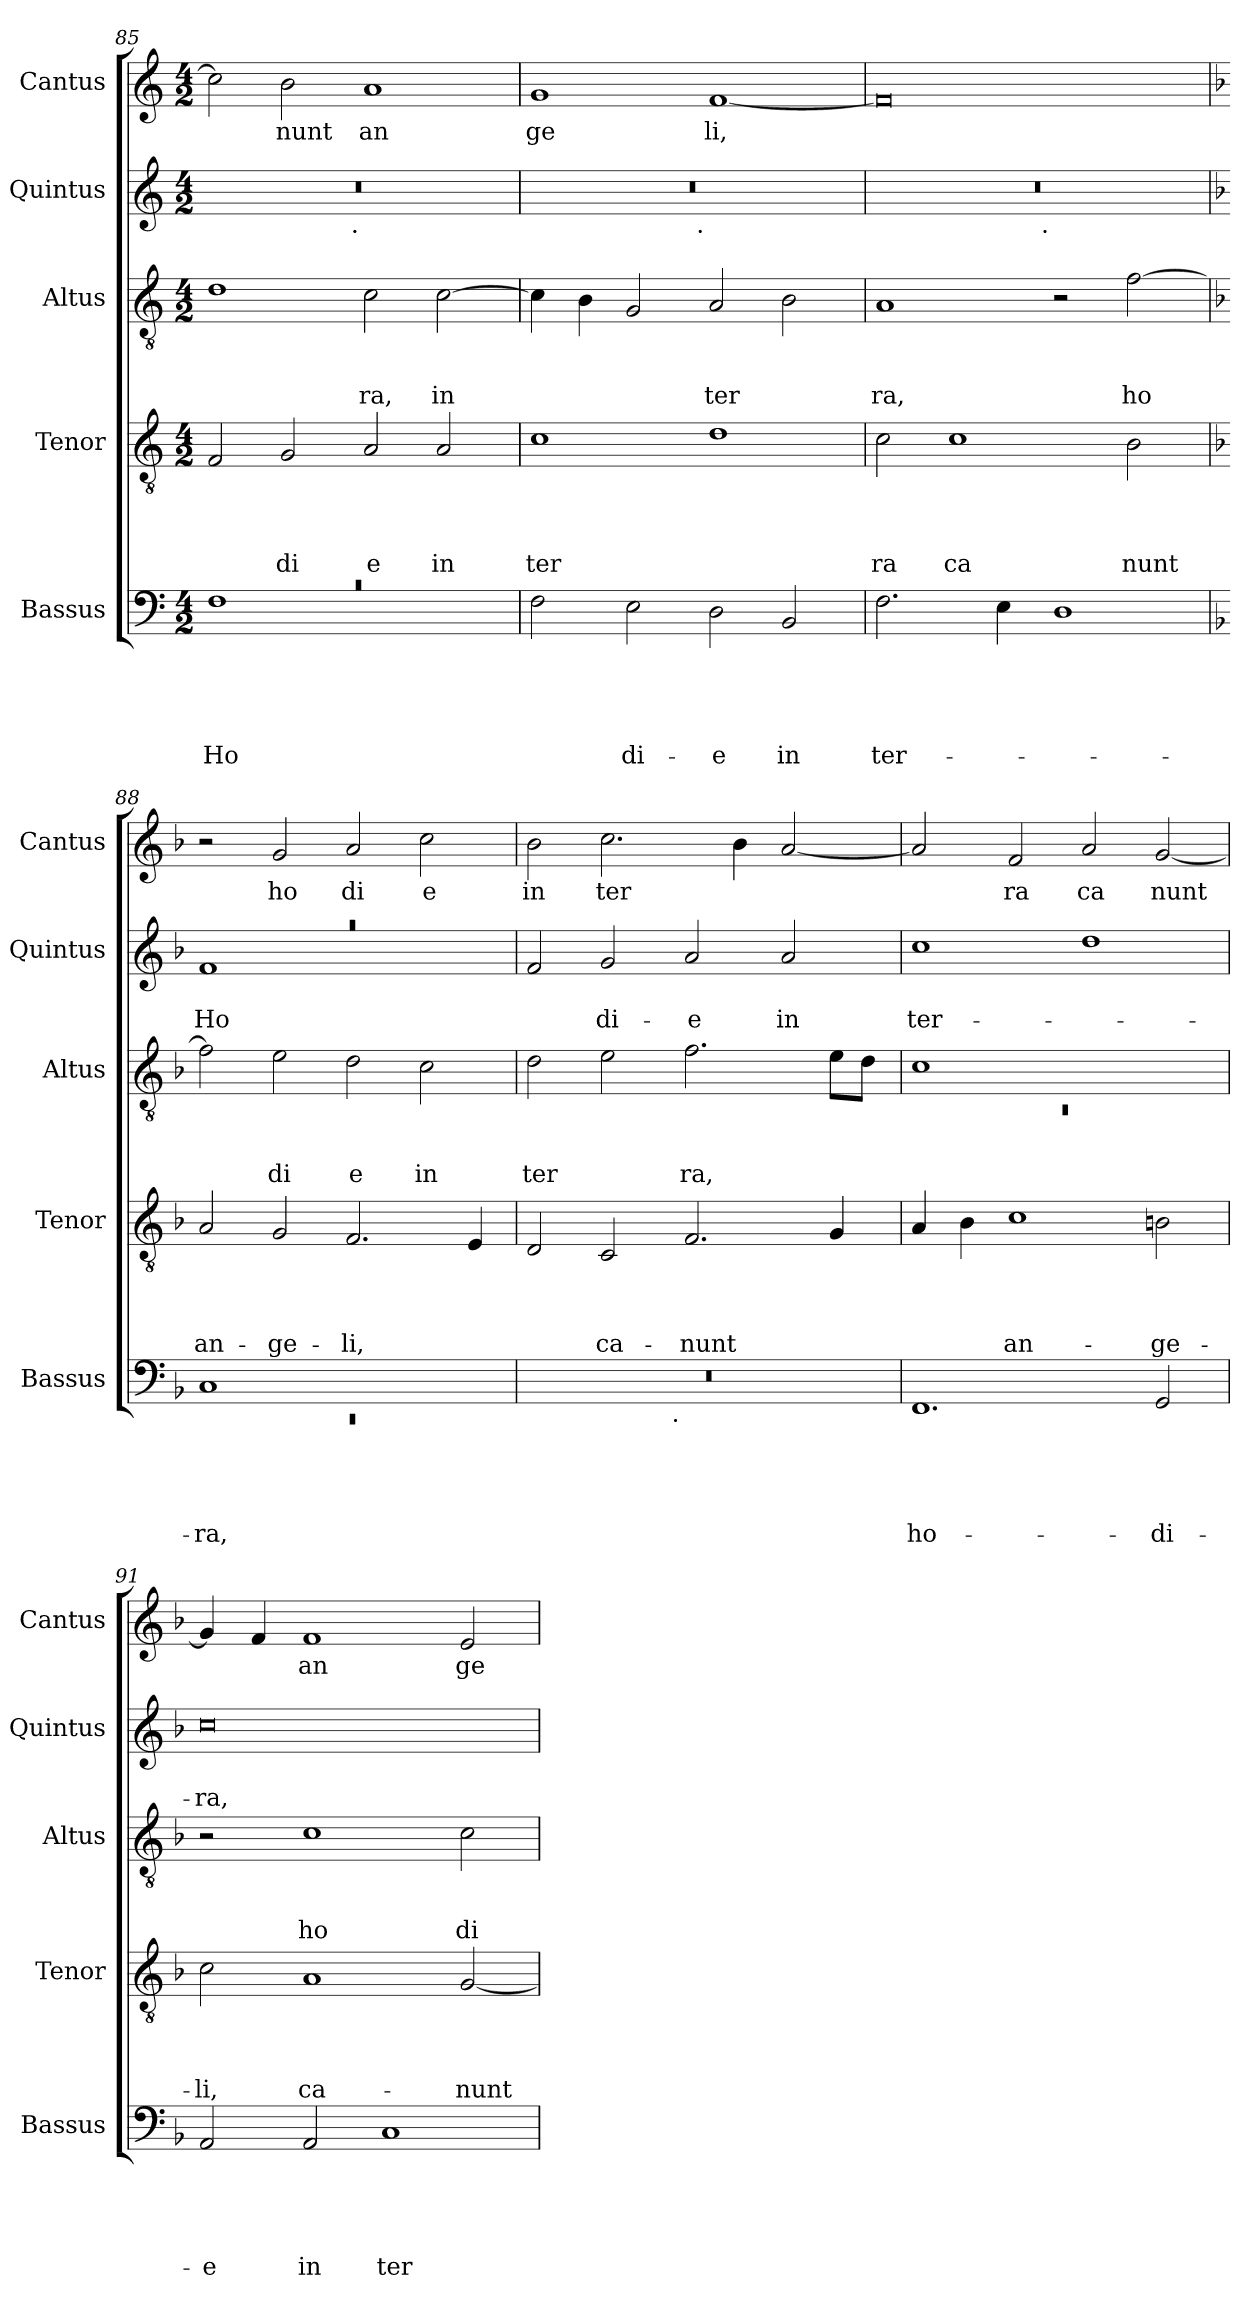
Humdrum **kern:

**kern	**text	**text	**text	**text	**text	**kern	**text	**text	**text	**text	**kern	**text	**text	**text	**kern	**text	**text	**kern	**text
*part5	*part5	*part5	*part5	*part5	*part5	*part4	*part4	*part4	*part4	*part4	*part3	*part3	*part3	*part3	*part2	*part2	*part2	*part1	*part1
*staff5	*staff5	*staff5	*staff5	*staff5	*staff5	*staff4	*staff4	*staff4	*staff4	*staff4	*staff3	*staff3	*staff3	*staff3	*staff2	*staff2	*staff2	*staff1	*staff1
*I"Bassus	*	*	*	*	*	*I"Tenor	*	*	*	*	*I"Altus	*	*	*	*I"Quintus	*	*	*I"Cantus	*
*I'Bassus	*	*	*	*	*	*I'Tenor	*	*	*	*	*I'Altus	*	*	*	*I'Quintus	*	*	*I'Cantus	*
*clefF4	*	*	*	*	*	*clefGv2	*	*	*	*	*clefGv2	*	*	*	*clefG2	*	*	*clefG2	*
*k[]	*	*	*	*	*	*k[]	*	*	*	*	*k[]	*	*	*	*k[]	*	*	*k[]	*
*C:	*	*	*	*	*	*C:	*	*	*	*	*C:	*	*	*	*C:	*	*	*C:	*
*M4/2	*	*	*	*	*	*M4/2	*	*	*	*	*M4/2	*	*	*	*M4/2	*	*	*M4/2	*
=85	=85	=85	=85	=85	=85	=85	=85	=85	=85	=85	=85	=85	=85	=85	=85	=85	=85	=85	=85
!LO:N:vis=1	!	!	!	!	!LO:LY:b	!	!	!	!	!	!	!	!	!	!	!	!	!	!
*^	*	*	*	*	*	*	*	*	*	*	*	*	*	*	*^	*	*	*	*
0rc	1F	.	.	.	.	-Ho-	2F/	.	.	.	.	1d	.	.	.	0r	2ryy	.	.	2cc\]	.
!	!	!	!	!	!	!	!	!	!	!	!LO:LY:b	!	!	!	!	!	!	!	!	!	!LO:LY:b
.	.	.	.	.	.	.	2G/	.	.	.	di	.	.	.	.	.	4...ryy	.	.	2b\	nunt
!	!	!	!	!	!	!	!	!	!	!	!	!	!	!	!	!	!LO:TX:b:t=.	!	!	!	!
.	.	.	.	.	.	.	.	.	.	.	.	.	.	.	.	.	1ryy	.	.	.	.
!	!	!	!	!	!	!	!	!	!	!	!LO:LY:b	!	!	!	!LO:LY:b	!	!	!	!	!	!LO:LY:b
.	1ryy	.	.	.	.	.	2A/	.	.	.	e	2c\	.	.	ra,	.	.	.	.	1a	an
!	!	!	!	!	!	!	!	!	!	!	!LO:LY:b	!	!	!	!LO:LY:b	!	!	!	!	!	!
.	.	.	.	.	.	.	2A/	.	.	.	in	[>2c\	.	.	in	.	.	.	.	.	.
.	.	.	.	.	.	.	.	.	.	.	.	.	.	.	.	.	32ryy	.	.	.	.
=86	=86	=86	=86	=86	=86	=86	=86	=86	=86	=86	=86	=86	=86	=86	=86	=86	=86	=86	=86	=86	=86
!	!	!	!	!	!	!	!	!	!	!	!LO:LY:b	!	!	!	!	!	!	!	!	!	!LO:LY:b
*v	*v	*	*	*	*	*	*	*	*	*	*	*	*	*	*	*	*	*	*	*	*
2F\	.	.	.	.	.	1c	.	.	.	ter	4c\]	.	.	.	0r	2ryy	.	.	1g<	ge
.	.	.	.	.	.	.	.	.	.	.	4B\	.	.	.	.	.	.	.	.	.
!	!	!	!	!	!LO:LY:b	!	!	!	!	!	!	!	!	!	!	!	!	!	!	!
2E\	.	.	.	.	-di-	.	.	.	.	.	2G/	.	.	.	.	4...ryy	.	.	.	.
!	!	!	!	!	!	!	!	!	!	!	!	!	!	!	!	!LO:TX:b:t=.	!	!	!	!
.	.	.	.	.	.	.	.	.	.	.	.	.	.	.	.	1ryy	.	.	.	.
!	!	!	!	!	!LO:LY:b	!	!	!	!	!	!	!	!	!LO:LY:b	!	!	!	!	!	!LO:LY:b
2D\	.	.	.	.	-e	1d	.	.	.	.	2A/	.	.	ter	.	.	.	.	[<1f	li,
!	!	!	!	!	!LO:LY:b	!	!	!	!	!	!	!	!	!	!	!	!	!	!	!
2BB/	.	.	.	.	in	.	.	.	.	.	2B\	.	.	.	.	.	.	.	.	.
.	.	.	.	.	.	.	.	.	.	.	.	.	.	.	.	32ryy	.	.	.	.
=87	=87	=87	=87	=87	=87	=87	=87	=87	=87	=87	=87	=87	=87	=87	=87	=87	=87	=87	=87	=87
!	!	!	!	!	!LO:LY:b	!	!	!	!	!LO:LY:b	!	!	!	!LO:LY:b	!	!	!	!	!	!
2.F\	.	.	.	.	ter-	2c\	.	.	.	ra	1A	.	.	ra,	0r	2ryy	.	.	0f]	.
!	!	!	!	!	!	!	!	!	!	!LO:LY:b	!	!	!	!	!	!	!	!	!	!
.	.	.	.	.	.	1c	.	.	.	ca	.	.	.	.	.	4...ryy	.	.	.	.
4E\	.	.	.	.	.	.	.	.	.	.	.	.	.	.	.	.	.	.	.	.
!	!	!	!	!	!	!	!	!	!	!	!	!	!	!	!	!LO:TX:b:t=.	!	!	!	!
.	.	.	.	.	.	.	.	.	.	.	.	.	.	.	.	1ryy	.	.	.	.
1D	.	.	.	.	.	.	.	.	.	.	2r	.	.	.	.	.	.	.	.	.
!	!	!	!	!	!	!	!	!	!	!LO:LY:b	!	!	!	!LO:LY:b	!	!	!	!	!	!
.	.	.	.	.	.	2B\	.	.	.	nunt	[<2f\	.	.	ho	.	.	.	.	.	.
.	.	.	.	.	.	.	.	.	.	.	.	.	.	.	.	32ryy	.	.	.	.
!!LO:LB:g=z
=88	=88	=88	=88	=88	=88	=88	=88	=88	=88	=88	=88	=88	=88	=88	=88	=88	=88	=88	=88	=88
*k[b-]	*	*	*	*	*	*k[b-]	*	*	*	*	*k[b-]	*	*	*	*k[b-]	*	*	*	*k[b-]	*
*F:	*	*	*	*	*	*F:	*	*	*	*	*F:	*	*	*	*F:	*	*	*	*F:	*
*^	*	*	*	*	*	*	*	*	*	*	*	*	*	*	*	*	*	*	*	*
!	!LO:N:vis=1	!	!	!	!	!LO:LY:b	!	!	!	!	!LO:LY:b	!	!	!	!	!LO:N:vis=1	!	!	!LO:LY:b	!	!
1C	0rEE	.	.	.	.	-ra,	2A/	.	.	.	an-	2f\]	.	.	.	0raa	1f	.	-Ho-	2r	.
!	!	!	!	!	!	!	!	!	!	!	!LO:LY:b	!	!	!	!LO:LY:b	!	!	!	!	!	!LO:LY:b
.	.	.	.	.	.	.	2G/	.	.	.	-ge-	2e\	.	.	di	.	.	.	.	2g/	ho
!	!	!	!	!	!	!	!	!	!	!	!LO:LY:b	!	!	!	!LO:LY:b	!	!	!	!	!	!LO:LY:b
1ryy	.	.	.	.	.	.	2.F/	.	.	.	-li,	2d\	.	.	e	.	1ryy	.	.	2a/	di
!	!	!	!	!	!	!	!	!	!	!	!	!	!	!	!LO:LY:b	!	!	!	!	!	!LO:LY:b
.	.	.	.	.	.	.	.	.	.	.	.	2c\	.	.	in	.	.	.	.	2cc\	e
.	.	.	.	.	.	.	4E/	.	.	.	.	.	.	.	.	.	.	.	.	.	.
*	*	*	*	*	*	*	*	*	*	*	*	*	*	*	*	*v	*v	*	*	*	*
=89	=89	=89	=89	=89	=89	=89	=89	=89	=89	=89	=89	=89	=89	=89	=89	=89	=89	=89	=89	=89
!	!	!	!	!	!	!	!	!	!	!	!	!	!	!	!LO:LY:b	!	!	!	!	!LO:LY:b
0r	2ryy	.	.	.	.	.	2D/	.	.	.	.	2d\	.	.	ter	2f/	.	.	2b-\	in
!	!	!	!	!	!	!	!	!	!	!	!LO:LY:b	!	!	!	!	!	!	!LO:LY:b	!	!LO:LY:b
.	4...ryy	.	.	.	.	.	2C/	.	.	.	ca-	2e\	.	.	.	2g/	.	-di-	2.cc\	ter
!	!LO:TX:b:t=.	!	!	!	!	!	!	!	!	!	!	!	!	!	!	!	!	!	!	!
.	1ryy	.	.	.	.	.	.	.	.	.	.	.	.	.	.	.	.	.	.	.
!	!	!	!	!	!	!	!	!	!	!	!LO:LY:b	!	!	!	!LO:LY:b	!	!	!LO:LY:b	!	!
.	.	.	.	.	.	.	2.F/	.	.	.	-nunt	2.f\	.	.	ra,	2a/	.	-e	.	.
.	.	.	.	.	.	.	.	.	.	.	.	.	.	.	.	.	.	.	4b-\	.
!	!	!	!	!	!	!	!	!	!	!	!	!	!	!	!	!	!	!LO:LY:b	!	!
.	.	.	.	.	.	.	.	.	.	.	.	.	.	.	.	2a/	.	in	[<2a/	.
.	.	.	.	.	.	.	4G/	.	.	.	.	8e\L	.	.	.	.	.	.	.	.
.	.	.	.	.	.	.	.	.	.	.	.	8d\J	.	.	.	.	.	.	.	.
.	32ryy	.	.	.	.	.	.	.	.	.	.	.	.	.	.	.	.	.	.	.
=90	=90	=90	=90	=90	=90	=90	=90	=90	=90	=90	=90	=90	=90	=90	=90	=90	=90	=90	=90	=90
*	*	*	*	*	*	*	*	*	*	*	*	*^	*	*	*	*	*	*	*	*
!	!	!	!	!	!	!LO:LY:b	!	!	!	!	!	!	!LO:N:vis=1	!	!	!	!	!	!LO:LY:b	!	!
*v	*v	*	*	*	*	*	*	*	*	*	*	*	*	*	*	*	*	*	*	*	*
1.FF	.	.	.	.	ho-	4A/	.	.	.	.	1c	0rC	.	.	.	1cc	.	ter-	2a/]	.
.	.	.	.	.	.	4B-\	.	.	.	.	.	.	.	.	.	.	.	.	.	.
!	!	!	!	!	!	!	!	!	!	!LO:LY:b	!	!	!	!	!	!	!	!	!	!LO:LY:b
.	.	.	.	.	.	1c	.	.	.	an-	.	.	.	.	.	.	.	.	2f/	ra
!	!	!	!	!	!	!	!	!	!	!	!	!	!	!	!	!	!	!	!	!LO:LY:b
.	.	.	.	.	.	.	.	.	.	.	1ryy	.	.	.	.	1dd	.	.	2a/	ca
!	!	!	!	!	!LO:LY:b	!	!	!	!	!LO:LY:b	!	!	!	!	!	!	!	!	!	!LO:LY:b
2GG/	.	.	.	.	-di-	2B\	.	.	.	-ge-	.	.	.	.	.	.	.	.	[<2g/	nunt
*	*	*	*	*	*	*	*	*	*	*	*v	*v	*	*	*	*	*	*	*	*
=91	=91	=91	=91	=91	=91	=91	=91	=91	=91	=91	=91	=91	=91	=91	=91	=91	=91	=91	=91
!	!	!	!	!	!LO:LY:b	!	!	!	!	!LO:LY:b	!	!	!	!	!	!	!LO:LY:b	!	!
2AA/	.	.	.	.	-e	2c\	.	.	.	-li,	2r	.	.	.	0cc	.	-ra,	4g/]	.
.	.	.	.	.	.	.	.	.	.	.	.	.	.	.	.	.	.	4f/	.
!	!	!	!	!	!LO:LY:b	!	!	!	!	!LO:LY:b	!	!	!	!LO:LY:b	!	!	!	!	!LO:LY:b
2AA/	.	.	.	.	in	1A	.	.	.	ca-	1c	.	.	ho	.	.	.	1f	an
!	!	!	!	!	!LO:LY:b	!	!	!	!	!	!	!	!	!	!	!	!	!	!
1C	.	.	.	.	ter-	.	.	.	.	.	.	.	.	.	.	.	.	.	.
!	!	!	!	!	!	!	!	!	!	!LO:LY:b	!	!	!	!LO:LY:b	!	!	!	!	!LO:LY:b
.	.	.	.	.	.	[<2G/	.	.	.	-nunt	2c\	.	.	di	.	.	.	2e/	ge
=	=	=	=	=	=	=	=	=	=	=	=	=	=	=	=	=	=	=	=
*-	*-	*-	*-	*-	*-	*-	*-	*-	*-	*-	*-	*-	*-	*-	*-	*-	*-	*-	*-
